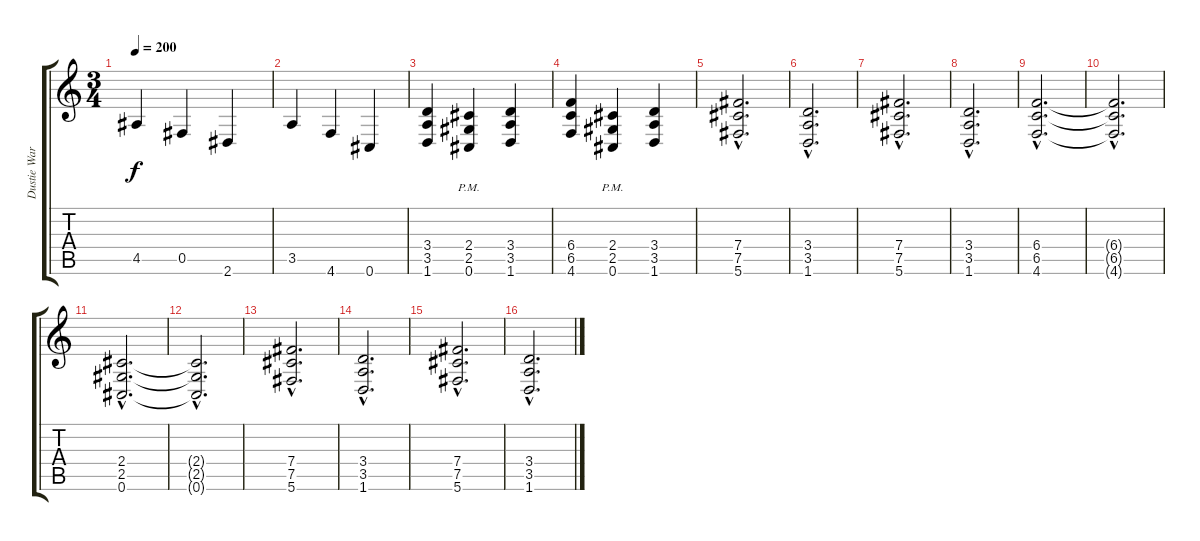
\track ("Dustie Waring Rhythm Gtr." "Dustie War") {instrument distortionguitar}
\staff {score tabs}
\tuning (Db4 Ab3 E3 B2 Gb2 Db2) {hide}
\ts (3 4)
\tempo 200
\clef g2
\ks c
4.5.4{dy f} 0.5.4 2.6.4 |
3.5.4 4.6.4 0.6.4 |
(3.4 3.5 1.6).4 (2.4{pm} 2.5{pm} 0.6{pm}).4 (3.4 3.5 1.6).4 |
(6.4 6.5 4.6).4 (2.4{pm} 2.5{pm} 0.6{pm}).4 (3.4 3.5 1.6).4 |
(7.4{hac} 7.5{hac} 5.6{hac}).2{d} |
(3.4{hac} 3.5{hac} 1.6{hac}).2{d} |
(7.4{hac} 7.5{hac} 5.6{hac}).2{d} |
(3.4{hac} 3.5{hac} 1.6{hac}).2{d} |
(6.4{hac} 6.5{hac} 4.6{hac}).2{d} |
(6.4{hac t} 6.5{hac t} 4.6{hac t}).2{d} |
(2.4{hac} 2.5{hac} 0.6{hac}).2{d} |
(2.4{hac t} 2.5{hac t} 0.6{hac t}).2{d} |
(7.4{hac} 7.5{hac} 5.6{hac}).2{d} |
(3.4{hac} 3.5{hac} 1.6{hac}).2{d} |
(7.4{hac} 7.5{hac} 5.6{hac}).2{d} |
(3.4{hac} 3.5{hac} 1.6{hac}).2{d}
